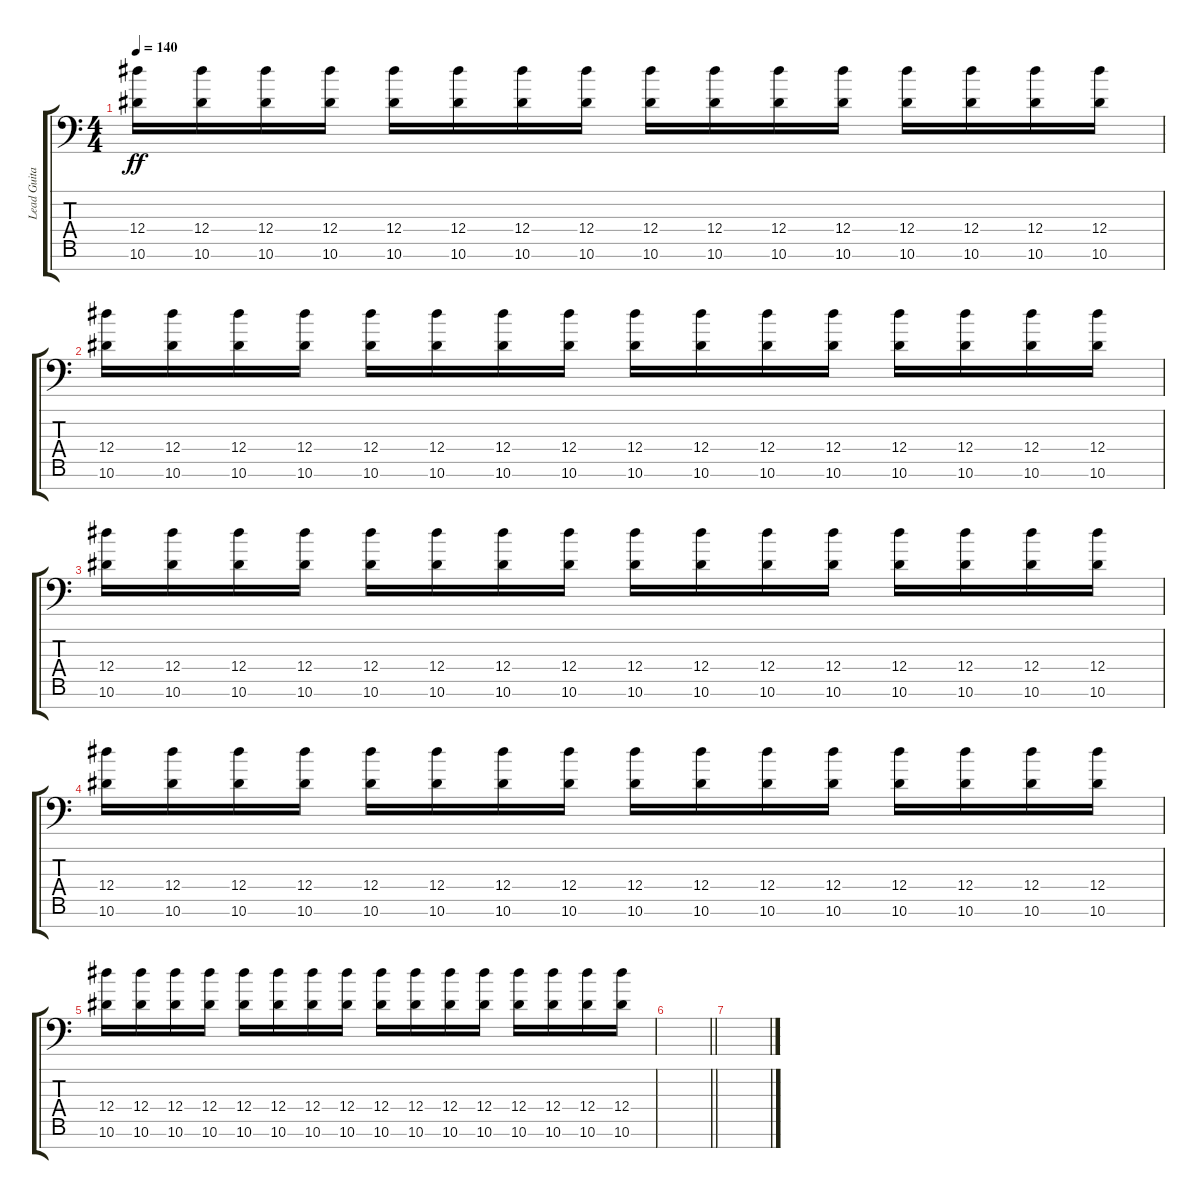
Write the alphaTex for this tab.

\track ("Lead Guitar #2" "Lead Guita") {instrument electricguitarjazz}
\staff {score tabs}
\tuning (Eb4 Bb3 F3 Eb3 Bb2 F2 Ab1) {hide}
\ts (4 4)
\tempo 140
\clef f4
\ks c
(12.4 10.6).16{dy ff} (12.4 10.6).16 (12.4 10.6).16 (12.4 10.6).16 (12.4 10.6).16 (12.4 10.6).16 (12.4 10.6).16 (12.4 10.6).16 (12.4 10.6).16 (12.4 10.6).16 (12.4 10.6).16 (12.4 10.6).16 (12.4 10.6).16 (12.4 10.6).16 (12.4 10.6).16 (12.4 10.6).16 |
(12.4 10.6).16 (12.4 10.6).16 (12.4 10.6).16 (12.4 10.6).16 (12.4 10.6).16 (12.4 10.6).16 (12.4 10.6).16 (12.4 10.6).16 (12.4 10.6).16 (12.4 10.6).16 (12.4 10.6).16 (12.4 10.6).16 (12.4 10.6).16 (12.4 10.6).16 (12.4 10.6).16 (12.4 10.6).16 |
(12.4 10.6).16 (12.4 10.6).16 (12.4 10.6).16 (12.4 10.6).16 (12.4 10.6).16 (12.4 10.6).16 (12.4 10.6).16 (12.4 10.6).16 (12.4 10.6).16 (12.4 10.6).16 (12.4 10.6).16 (12.4 10.6).16 (12.4 10.6).16 (12.4 10.6).16 (12.4 10.6).16 (12.4 10.6).16 |
(12.4 10.6).16 (12.4 10.6).16 (12.4 10.6).16 (12.4 10.6).16 (12.4 10.6).16 (12.4 10.6).16 (12.4 10.6).16 (12.4 10.6).16 (12.4 10.6).16 (12.4 10.6).16 (12.4 10.6).16 (12.4 10.6).16 (12.4 10.6).16 (12.4 10.6).16 (12.4 10.6).16 (12.4 10.6).16 |
(12.4 10.6).16 (12.4 10.6).16 (12.4 10.6).16 (12.4 10.6).16 (12.4 10.6).16 (12.4 10.6).16 (12.4 10.6).16 (12.4 10.6).16 (12.4 10.6).16 (12.4 10.6).16 (12.4 10.6).16 (12.4 10.6).16 (12.4 10.6).16 (12.4 10.6).16 (12.4 10.6).16 (12.4 10.6).16 |
\barLineRight lightlight
|
\section ("" "")
